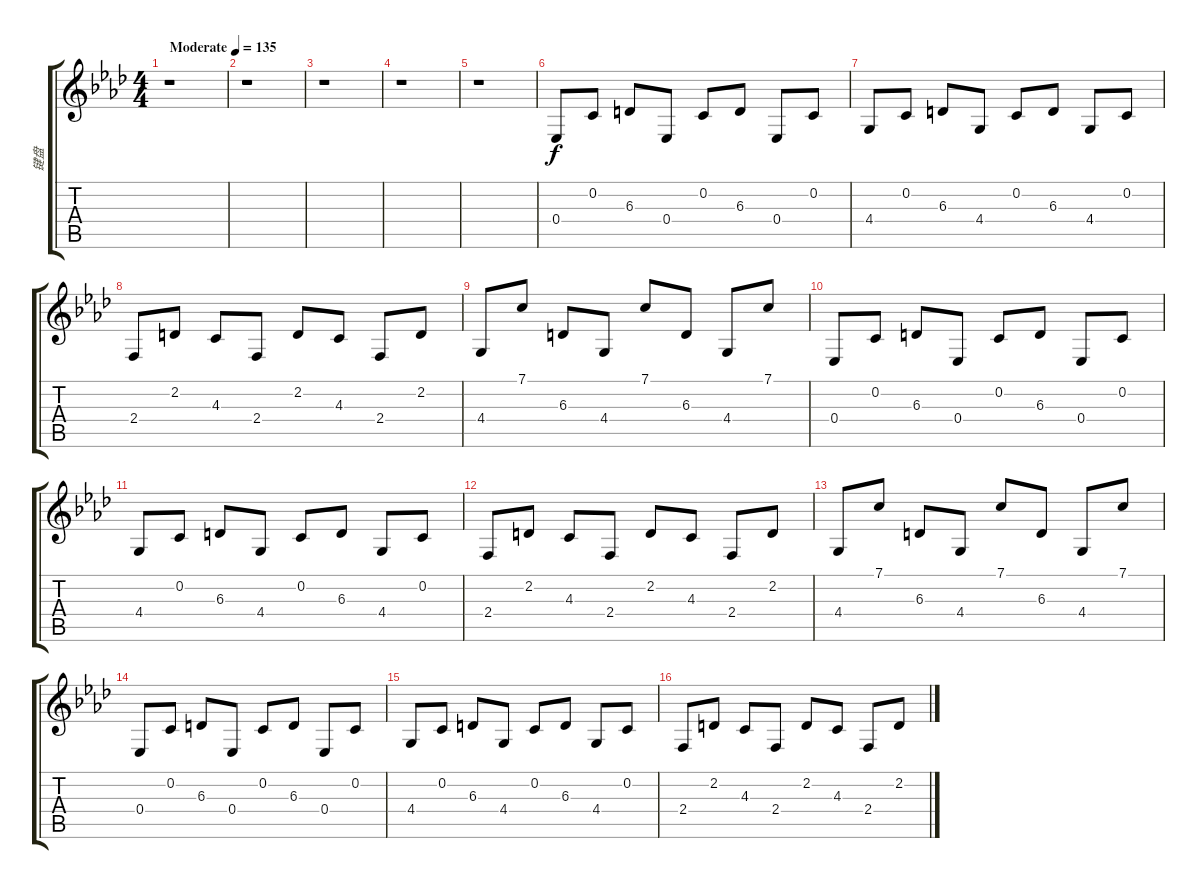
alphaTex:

\track ("键盘" "键盘") {instrument brightacousticpiano}
\staff {score tabs}
\tuning (F4 C4 Ab3 Eb3 Bb2 F2) {hide}
\ts (4 4)
\tempo (135 "Moderate")
\clef g2
\ks ab
r.1{dy f instrument brightacousticpiano} |
r.1 |
r.1 |
r.1 |
r.1 |
0.4.8 0.2.8 6.3.8 0.4.8 0.2.8 6.3.8 0.4.8 0.2.8 |
4.4.8 0.2.8 6.3.8 4.4.8 0.2.8 6.3.8 4.4.8 0.2.8 |
2.4.8 2.2.8 4.3.8 2.4.8 2.2.8 4.3.8 2.4.8 2.2.8 |
4.4.8 7.1.8 6.3.8 4.4.8 7.1.8 6.3.8 4.4.8 7.1.8 |
0.4.8 0.2.8 6.3.8 0.4.8 0.2.8 6.3.8 0.4.8 0.2.8 |
4.4.8 0.2.8 6.3.8 4.4.8 0.2.8 6.3.8 4.4.8 0.2.8 |
2.4.8 2.2.8 4.3.8 2.4.8 2.2.8 4.3.8 2.4.8 2.2.8 |
4.4.8 7.1.8 6.3.8 4.4.8 7.1.8 6.3.8 4.4.8 7.1.8 |
0.4.8 0.2.8 6.3.8 0.4.8 0.2.8 6.3.8 0.4.8 0.2.8 |
4.4.8 0.2.8 6.3.8 4.4.8 0.2.8 6.3.8 4.4.8 0.2.8 |
2.4.8 2.2.8 4.3.8 2.4.8 2.2.8 4.3.8 2.4.8 2.2.8
